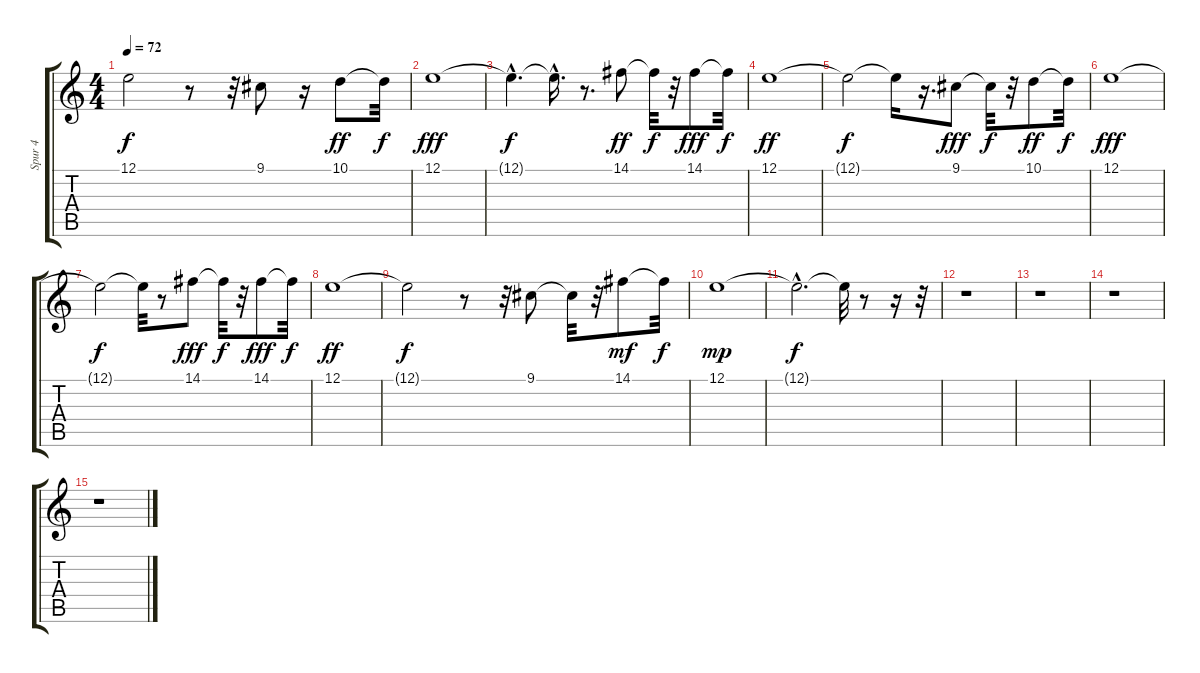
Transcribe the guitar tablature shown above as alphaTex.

\track ("Spur 4" "Spur 4") {instrument trumpet}
\staff {score tabs}
\tuning (E4 B3 G3 D3 A2 E2) {hide}
\ts (4 4)
\tempo 72
\clef g2
\ks c
12.1{t}.2{dy f} r.8 r.32 9.1.8 r.16 10.1.8{dy ff} 10.1{t}.32{dy f} |
12.1.1{dy fff} |
12.1{hac t}.4{d dy f} 12.1{hac t}.16{d} r.8{d} 14.1.8{dy ff} 14.1{t}.32{dy f} r.32 14.1.8{dy fff} 14.1{t}.32{dy f} |
12.1.1{dy ff} |
12.1{t}.2{dy f} 12.1{t}.16 r.16{d} 9.1.8{dy fff} 9.1{t}.32{dy f} r.32 10.1.8{dy ff} 10.1{t}.32{dy f} |
12.1.1{dy fff} |
12.1{t}.2{dy f} 12.1{t}.32 r.8 14.1.8{dy fff} 14.1{t}.32{dy f} r.32 14.1.8{dy fff} 14.1{t}.32{dy f} |
12.1.1{dy ff} |
12.1{t}.2{dy f} r.8 r.32 9.1.8 9.1{t}.32 r.32 14.1.8{dy mf} 14.1{t}.32{dy f} |
12.1.1{dy mp} |
12.1{hac t}.2{d dy f} 12.1{t}.32 r.8 r.16 r.32 |
r.1 |
r.1 |
r.1 |
r.1
